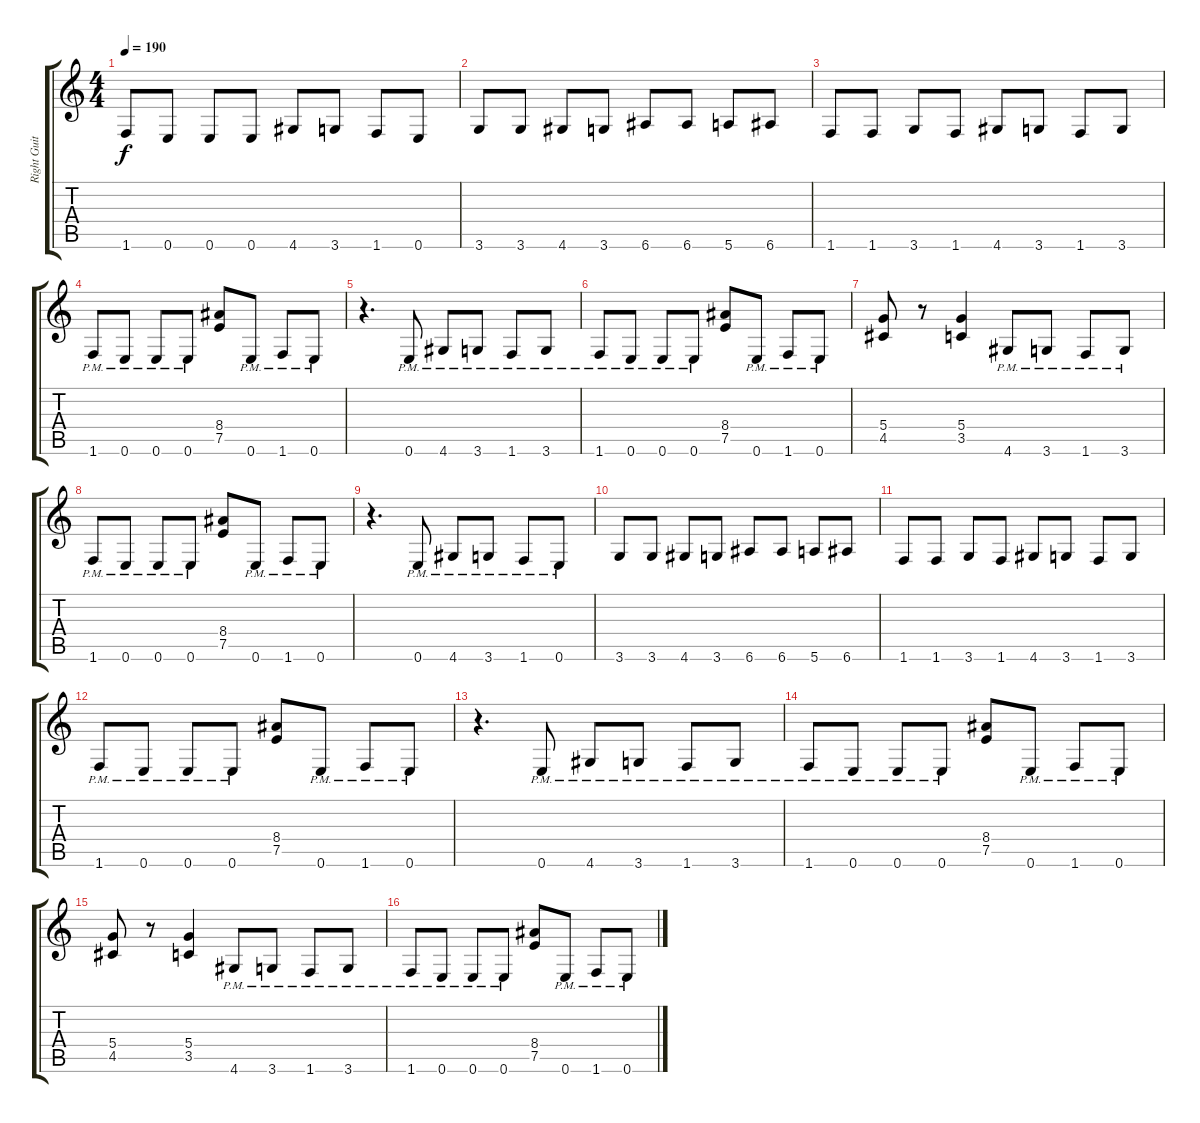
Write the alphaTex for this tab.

\track ("Right Guitar" "Right Guit") {instrument distortionguitar}
\staff {score tabs}
\tuning (E4 B3 G3 D3 A2 E2) {hide}
\ts (4 4)
\tempo 190
\clef g2
\ks c
1.6.8{dy f} 0.6.8 0.6.8 0.6.8 4.6.8 3.6.8 1.6.8 0.6.8 |
3.6.8 3.6.8 4.6.8 3.6.8 6.6.8 6.6.8 5.6.8 6.6.8 |
1.6.8 1.6.8 3.6.8 1.6.8 4.6.8 3.6.8 1.6.8 3.6.8 |
1.6{pm}.8 0.6{pm}.8 0.6{pm}.8 0.6{pm}.8 (8.4 7.5).8 0.6{pm}.8 1.6{pm}.8 0.6{pm}.8 |
r.4{d} 0.6{pm}.8 4.6{pm}.8 3.6{pm}.8 1.6{pm}.8 3.6{pm}.8 |
1.6{pm}.8 0.6{pm}.8 0.6{pm}.8 0.6{pm}.8 (8.4 7.5).8 0.6{pm}.8 1.6{pm}.8 0.6{pm}.8 |
(5.4 4.5).8 r.8 (5.4 3.5).4 4.6{pm}.8 3.6{pm}.8 1.6{pm}.8 3.6{pm}.8 |
1.6{pm}.8 0.6{pm}.8 0.6{pm}.8 0.6{pm}.8 (8.4 7.5).8 0.6{pm}.8 1.6{pm}.8 0.6{pm}.8 |
r.4{d} 0.6{pm}.8 4.6{pm}.8 3.6{pm}.8 1.6{pm}.8 0.6{pm}.8 |
3.6.8 3.6.8 4.6.8 3.6.8 6.6.8 6.6.8 5.6.8 6.6.8 |
1.6.8 1.6.8 3.6.8 1.6.8 4.6.8 3.6.8 1.6.8 3.6.8 |
1.6{pm}.8 0.6{pm}.8 0.6{pm}.8 0.6{pm}.8 (8.4 7.5).8 0.6{pm}.8 1.6{pm}.8 0.6{pm}.8 |
r.4{d} 0.6{pm}.8 4.6{pm}.8 3.6{pm}.8 1.6{pm}.8 3.6{pm}.8 |
1.6{pm}.8 0.6{pm}.8 0.6{pm}.8 0.6{pm}.8 (8.4 7.5).8 0.6{pm}.8 1.6{pm}.8 0.6{pm}.8 |
(5.4 4.5).8 r.8 (5.4 3.5).4 4.6{pm}.8 3.6{pm}.8 1.6{pm}.8 3.6{pm}.8 |
1.6{pm}.8 0.6{pm}.8 0.6{pm}.8 0.6{pm}.8 (8.4 7.5).8 0.6{pm}.8 1.6{pm}.8 0.6{pm}.8
